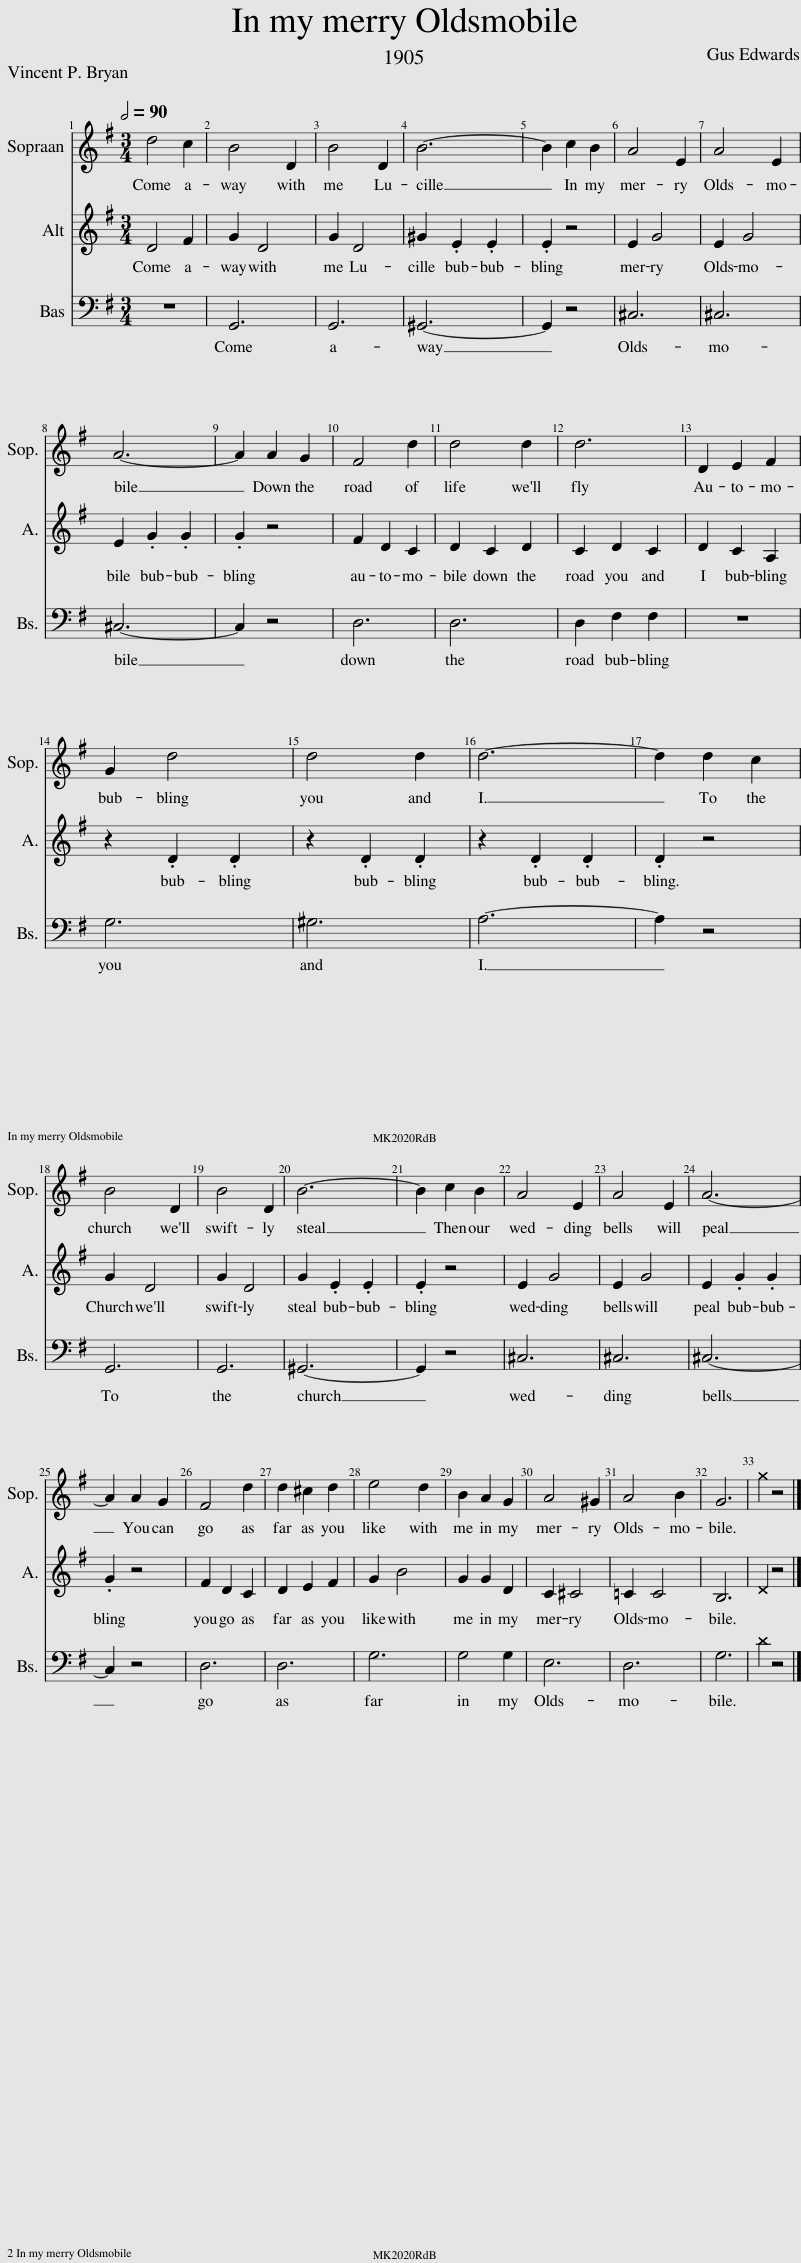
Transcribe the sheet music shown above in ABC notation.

X:1
%%score 1 2 3
L:1/8
Q:1/2=90
M:3/4
I:linebreak $
K:G
V:1 treble
V:2 treble
V:3 bass
V:1
 d4 c2 | B4 D2 | B4 D2 | B6- | B2 c2 B2 | %5
 A4 E2 | A4 E2 |$ A6- | A2 A2 G2 | F4 d2 | %10
 d4 d2 | d6 | D2 E2 F2 |$ G2 d4 | d4 d2 | %15
 d6- | d2 d2 c2 |$ B4 D2 | B4 D2 | B6- | %20
 B2 c2 B2 | A4 E2 | A4 E2 | A6- |$ A2 A2 G2 | %25
 F4 d2 | d2 ^c2 d2 | e4 d2 | B2 A2 G2 | A4 ^G2 | %30
 A4 B2 | G6 | g2 z4 |] %33
V:2
 D4 F2 | G2 D4 | G2 D4 | ^G2 .E2 .E2 | .E2 z4 | %5
 E2 G4 | E2 G4 |$ E2 .G2 .G2 | .G2 z4 | F2 D2 C2 | %10
 D2 C2 D2 | C2 D2 C2 | D2 C2 A,2 |$ z2 .D2 .D2 | z2 .D2 .D2 | %15
 z2 .D2 .D2 | .D2 z4 |$ G2 D4 | G2 D4 | G2 .E2 .E2 | %20
 .E2 z4 | E2 G4 | E2 G4 | E2 .G2 .G2 |$ .G2 z4 | %25
 F2 D2 C2 | D2 E2 F2 | G2 B4 | G2 G2 D2 | C2 ^C4 | %30
 =C2 C4 | B,6 | D2 z4 |] %33
V:3
 z6 | G,,6 | G,,6 | ^G,,6- | G,,2 z4 | %5
 ^C,6 | ^C,6 |$ ^C,6- | C,2 z4 | D,6 | %10
 D,6 | D,2 F,2 F,2 | z6 |$ G,6 | ^G,6 | %15
 A,6- | A,2 z4 |$ G,,6 | G,,6 | ^G,,6- | %20
 G,,2 z4 | ^C,6 | ^C,6 | ^C,6- |$ C,2 z4 | %25
 D,6 | D,6 | G,6 | G,4 G,2 | E,6 | %30
 D,6 | G,6 | D2 z4 |] %33
